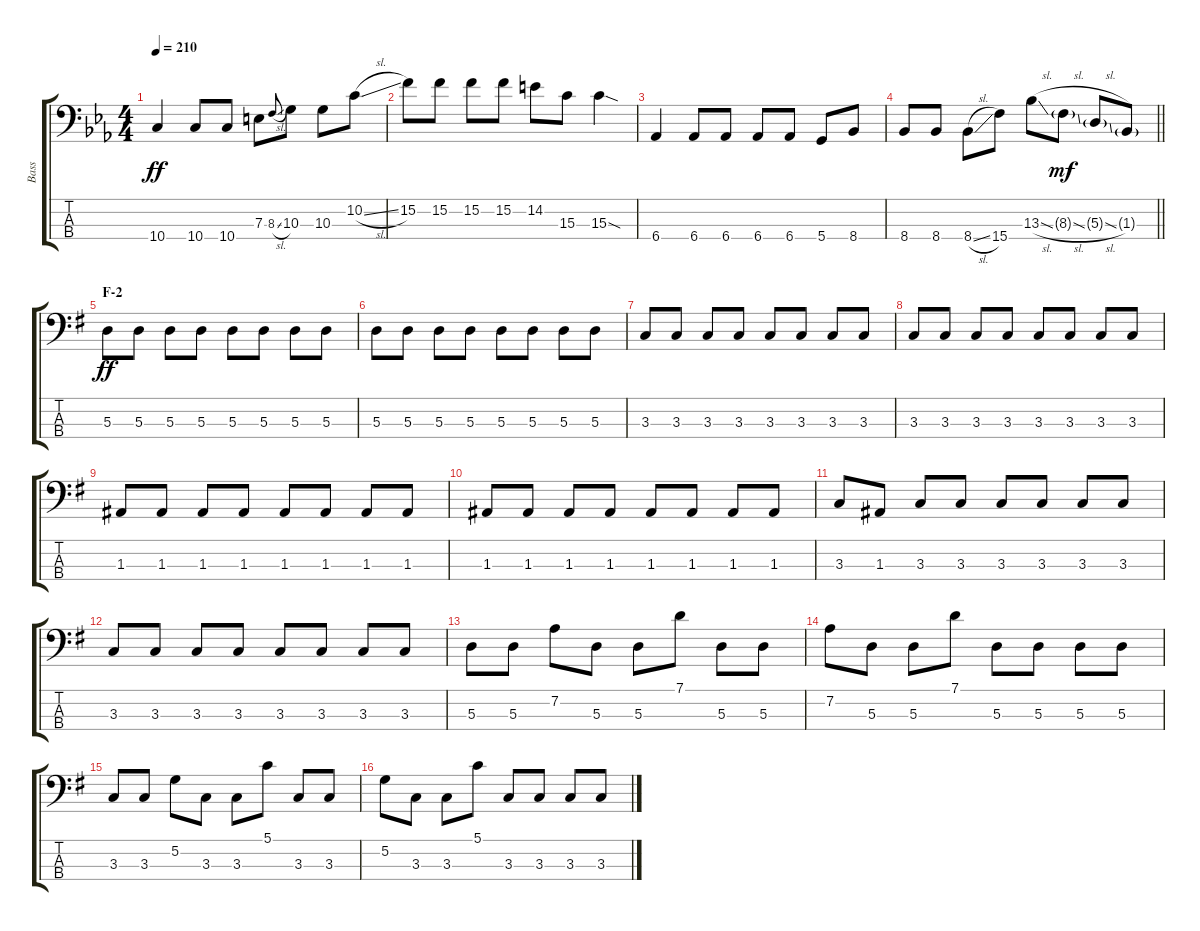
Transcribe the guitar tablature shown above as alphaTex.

\track ("Bass" "Bass") {instrument electricbasspick}
\staff {score tabs}
\tuning (G2 D2 A1 D1) {hide}
\ts (4 4)
\tempo 210
\clef f4
\ks eb
10.4.4{dy ff} 10.4.8 10.4.8 7.3.8 8.3{sl}.8{gr onbeat} 10.3.8 10.3.8 10.2{sl}.8 |
15.2.8 15.2.8 15.2.8 15.2.8 14.2.8 15.3.8 15.3{sod}.4 |
6.4.4 6.4.8 6.4.8 6.4.8 6.4.8 5.4.8 8.4.8 |
\barLineRight lightlight
8.4.8 8.4.8 8.4{sl}.8 15.4.8 13.3{sl}.8 8.3{sl g}.8{dy mf} 5.3{sl g}.8 1.3{g}.8 |
\section ("" "F-2")
\ks g
5.3.8{dy ff} 5.3.8 5.3.8 5.3.8 5.3.8 5.3.8 5.3.8 5.3.8 |
5.3.8 5.3.8 5.3.8 5.3.8 5.3.8 5.3.8 5.3.8 5.3.8 |
3.3.8 3.3.8 3.3.8 3.3.8 3.3.8 3.3.8 3.3.8 3.3.8 |
3.3.8 3.3.8 3.3.8 3.3.8 3.3.8 3.3.8 3.3.8 3.3.8 |
1.3.8 1.3.8 1.3.8 1.3.8 1.3.8 1.3.8 1.3.8 1.3.8 |
1.3.8 1.3.8 1.3.8 1.3.8 1.3.8 1.3.8 1.3.8 1.3.8 |
3.3.8 1.3.8 3.3.8 3.3.8 3.3.8 3.3.8 3.3.8 3.3.8 |
3.3.8 3.3.8 3.3.8 3.3.8 3.3.8 3.3.8 3.3.8 3.3.8 |
5.3.8 5.3.8 7.2.8 5.3.8 5.3.8 7.1.8 5.3.8 5.3.8 |
7.2.8 5.3.8 5.3.8 7.1.8 5.3.8 5.3.8 5.3.8 5.3.8 |
3.3.8 3.3.8 5.2.8 3.3.8 3.3.8 5.1.8 3.3.8 3.3.8 |
5.2.8 3.3.8 3.3.8 5.1.8 3.3.8 3.3.8 3.3.8 3.3.8
